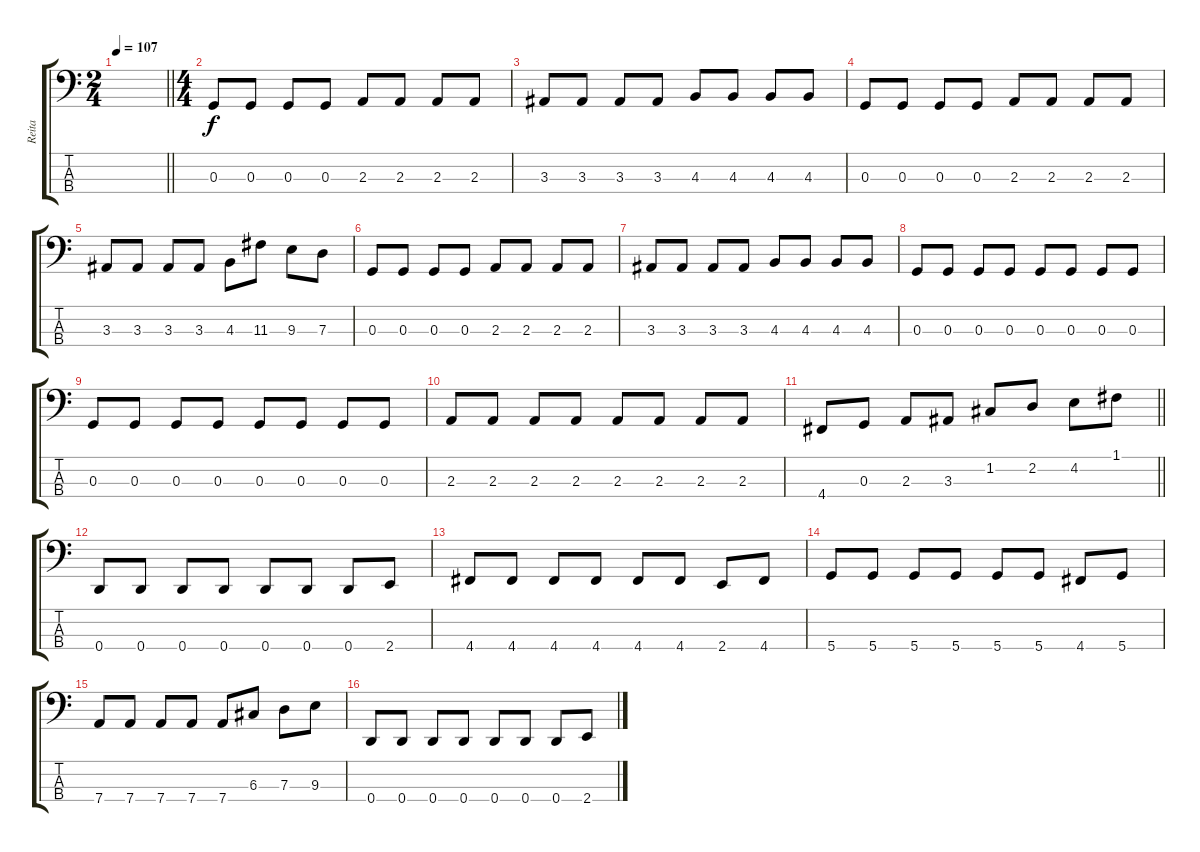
\track ("Reita" "Reita") {instrument electricbasspick}
\staff {score tabs}
\tuning (F2 C2 G1 D1) {hide}
\ts (2 4)
\tempo 107
\clef f4
\barLineRight lightlight
\ks c
|
\ts (4 4)
0.3.8 0.3.8 0.3.8 0.3.8 2.3.8 2.3.8 2.3.8 2.3.8 |
3.3.8 3.3.8 3.3.8 3.3.8 4.3.8 4.3.8 4.3.8 4.3.8 |
0.3.8 0.3.8 0.3.8 0.3.8 2.3.8 2.3.8 2.3.8 2.3.8 |
3.3.8 3.3.8 3.3.8 3.3.8 4.3.8 11.3.8 9.3.8 7.3.8 |
0.3.8 0.3.8 0.3.8 0.3.8 2.3.8 2.3.8 2.3.8 2.3.8 |
3.3.8 3.3.8 3.3.8 3.3.8 4.3.8 4.3.8 4.3.8 4.3.8 |
0.3.8 0.3.8 0.3.8 0.3.8 0.3.8 0.3.8 0.3.8 0.3.8 |
0.3.8 0.3.8 0.3.8 0.3.8 0.3.8 0.3.8 0.3.8 0.3.8 |
2.3.8 2.3.8 2.3.8 2.3.8 2.3.8 2.3.8 2.3.8 2.3.8 |
\barLineRight lightlight
4.4.8 0.3.8 2.3.8 3.3.8 1.2.8 2.2.8 4.2.8 1.1.8 |
0.4.8 0.4.8 0.4.8 0.4.8 0.4.8 0.4.8 0.4.8 2.4.8 |
4.4.8 4.4.8 4.4.8 4.4.8 4.4.8 4.4.8 2.4.8 4.4.8 |
5.4.8 5.4.8 5.4.8 5.4.8 5.4.8 5.4.8 4.4.8 5.4.8 |
7.4.8 7.4.8 7.4.8 7.4.8 7.4.8 6.3.8 7.3.8 9.3.8 |
0.4.8 0.4.8 0.4.8 0.4.8 0.4.8 0.4.8 0.4.8 2.4.8
